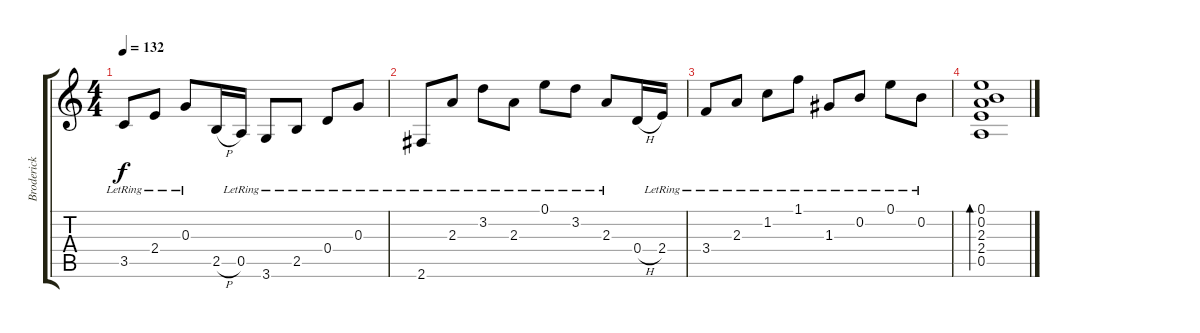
\track ("Broderick" "Broderick") {instrument acousticguitarsteel}
\staff {score tabs}
\tuning (E4 B3 G3 D3 A2 E2) {hide}
\ts (4 4)
\tempo 132
\clef g2
\ks c
3.5{lr}.8{dy f} 2.4{lr}.8 0.3{lr}.8 2.5{h}.16 0.5{lr}.16 3.6{lr}.8 2.5{lr}.8 0.4{lr}.8 0.3{lr}.8 |
2.6{lr}.8 2.3{lr}.8 3.2{lr}.8 2.3{lr}.8 0.1{lr}.8 3.2{lr}.8 2.3{lr}.8 0.4{h}.16 2.4{lr}.16 |
3.4{lr}.8 2.3{lr}.8 1.2{lr}.8 1.1{lr}.8 1.3{lr}.8 0.2{lr}.8 0.1{lr}.8 0.2{lr}.8 |
(0.1 0.2 2.3 2.4 0.5).1{bd 480}
